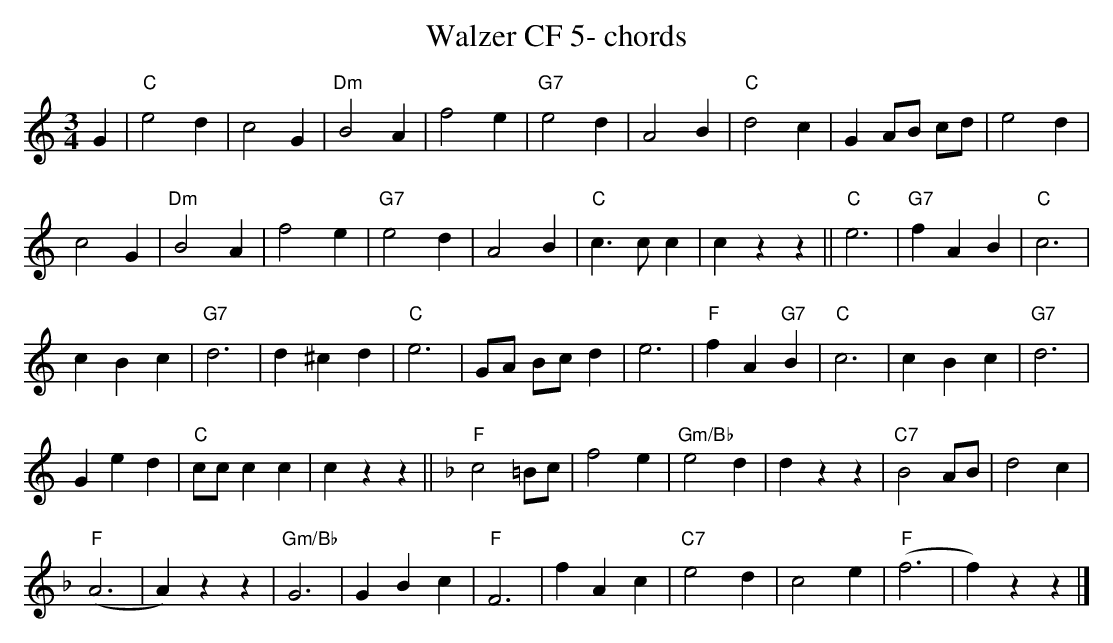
X:1
T:Walzer CF 5- chords
M:3/4
L:1/4
K:C %%MIDI gchordon
G | "C"e2d | c2G | "Dm"B2A | f2e | "G7"e2d | A2B | "C"d2c | G A/2B/2 c/2d/2 | e2d |
c2G | "Dm"B2A | f2e | "G7"e2d | A2B | "C"c>cc | czz || "C"e3 | "G7"fAB | "C"c3 |
cBc | "G7"d3 | d^cd | "C"e3 | G/2A/2 B/2c/2 d | e3 | "F"fA"G7"B | "C"c3 | cBc | "G7"d3 |
Ged | "C"c/2c/2cc | czz || [K:F] "F"c2=B/2c/2 | f2e | "Gm/Bb"e2d | dzz | "C7"B2A/2B/2 | d2c |
"F"(A3 | A)zz | "Gm/Bb"G3 | GBc | "F"F3 | fAc | "C7"e2d | c2e | "F"(f3 | f)zz |]
